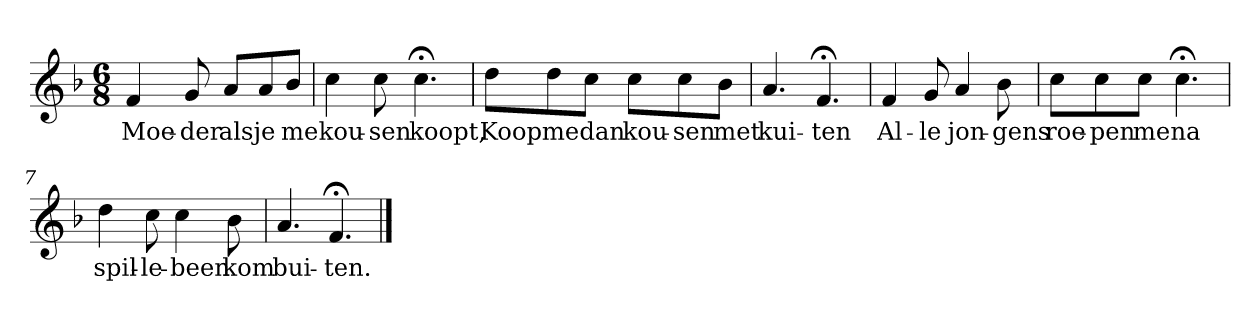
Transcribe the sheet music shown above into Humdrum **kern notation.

**kern	**text
*part1	*part1
*staff1	*staff1
*k[b-]	*
*F:	*
*M6/8	*
*MM120	*
=1	=1
4f	Moe-
8g	-der
8aL	als
8a	je
8b-J	me
=2	=2
4cc	kou-
8cc	-sen
4.cc;<	koopt,
=3	=3
8ddL	Koop
8dd	me
8ccJ	dan
8ccL	kou-
8cc	-sen
8b-J	met
=4	=4
4.a	kui-
4.f;<	-ten
=5	=5
4f	Al-
8g	-le
4a	jon-
8b-	-gens
=6	=6
8ccL	roe-
8cc	-pen
8ccJ	me
4.cc;<	na
=7	=7
4dd	spil-
8cc	-le-
4cc	-been
8b-	kom
=8	=8
4.a	bui-
4.f;<	-ten.
==	==
*-	*-
